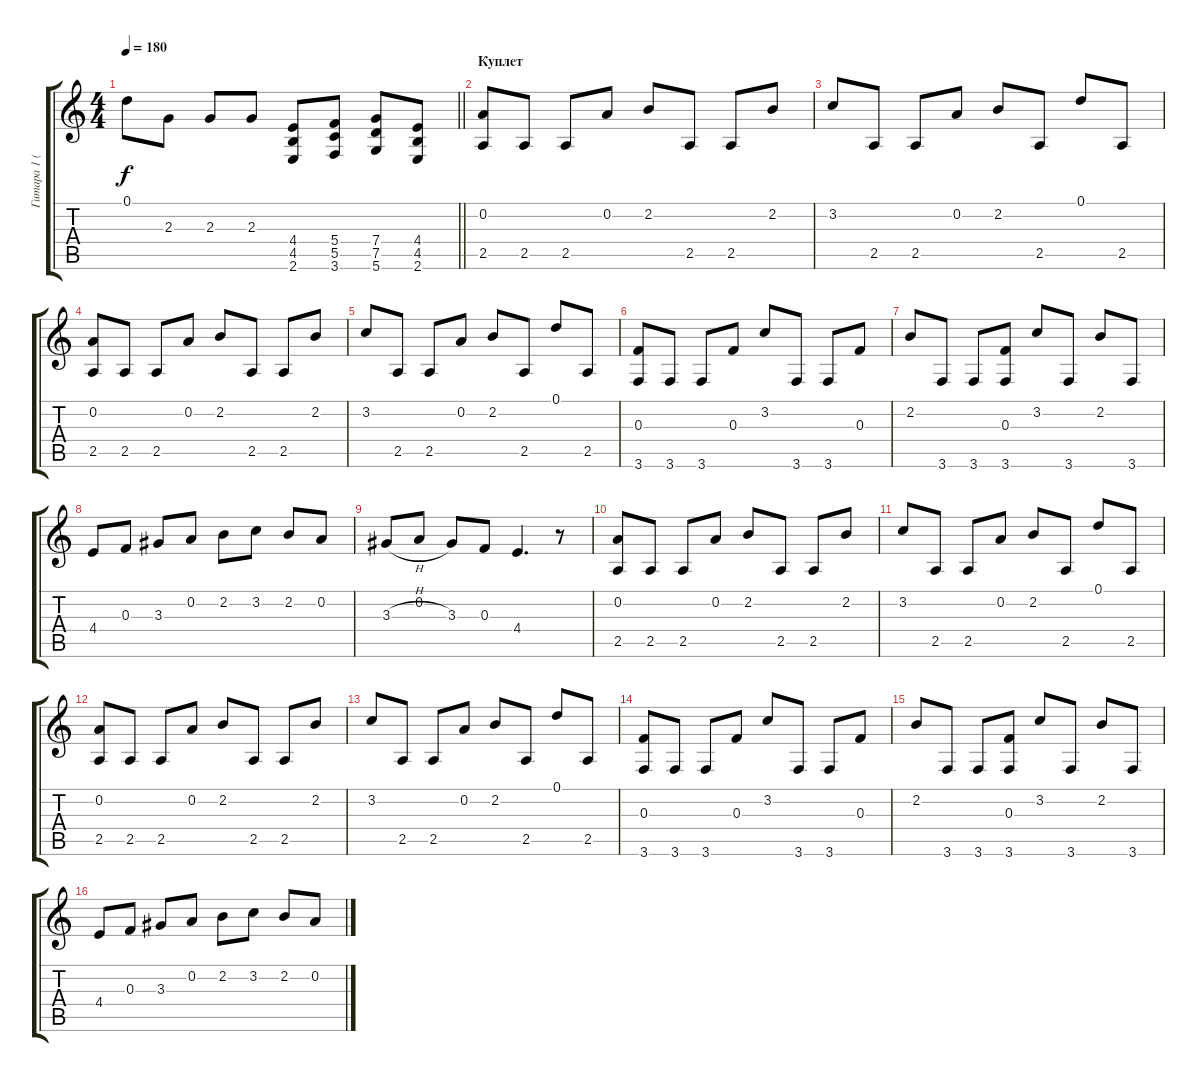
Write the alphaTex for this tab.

\track ("Гитара 1 (2)" "Гитара 1 (") {instrument overdrivenguitar}
\staff {score tabs}
\tuning (D4 A3 F3 C3 G2 D2) {hide}
\ts (4 4)
\tempo 180
\clef g2
\barLineRight lightlight
\ks c
0.1.8{dy f} 2.3.8 2.3.8 2.3.8 (4.4 4.5 2.6).8 (5.4 5.5 3.6).8 (7.4 7.5 5.6).8 (4.4 4.5 2.6).8 |
\section ("" "Куплет")
(0.2 2.5).8 2.5.8 2.5.8 0.2.8 2.2.8 2.5.8 2.5.8 2.2.8 |
3.2.8 2.5.8 2.5.8 0.2.8 2.2.8 2.5.8 0.1.8 2.5.8 |
(0.2 2.5).8 2.5.8 2.5.8 0.2.8 2.2.8 2.5.8 2.5.8 2.2.8 |
3.2.8 2.5.8 2.5.8 0.2.8 2.2.8 2.5.8 0.1.8 2.5.8 |
(0.3 3.6).8 3.6.8 3.6.8 0.3.8 3.2.8 3.6.8 3.6.8 0.3.8 |
2.2.8 3.6.8 3.6.8 (0.3 3.6).8 3.2.8 3.6.8 2.2.8 3.6.8 |
4.4.8 0.3.8 3.3.8 0.2.8 2.2.8 3.2.8 2.2.8 0.2.8 |
3.3{h}.8 0.2.8 3.3.8 0.3.8 4.4.4{d} r.8 |
(0.2 2.5).8 2.5.8 2.5.8 0.2.8 2.2.8 2.5.8 2.5.8 2.2.8 |
3.2.8 2.5.8 2.5.8 0.2.8 2.2.8 2.5.8 0.1.8 2.5.8 |
(0.2 2.5).8 2.5.8 2.5.8 0.2.8 2.2.8 2.5.8 2.5.8 2.2.8 |
3.2.8 2.5.8 2.5.8 0.2.8 2.2.8 2.5.8 0.1.8 2.5.8 |
(0.3 3.6).8 3.6.8 3.6.8 0.3.8 3.2.8 3.6.8 3.6.8 0.3.8 |
2.2.8 3.6.8 3.6.8 (0.3 3.6).8 3.2.8 3.6.8 2.2.8 3.6.8 |
4.4.8 0.3.8 3.3.8 0.2.8 2.2.8 3.2.8 2.2.8 0.2.8
